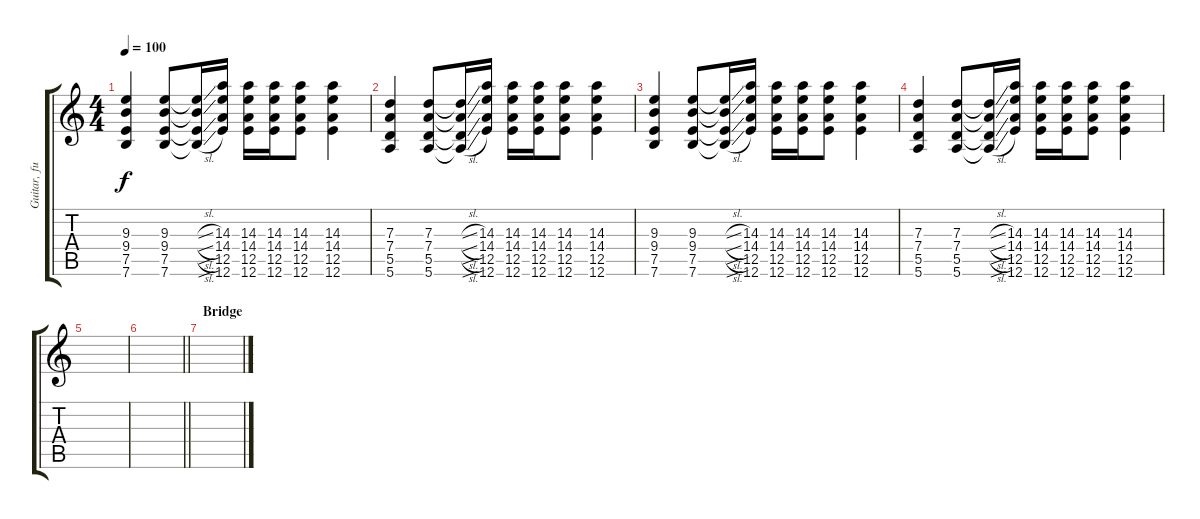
\track ("Guitar, fuzz pedal on" "Guitar, fu") {instrument overdrivenguitar}
\staff {score tabs}
\tuning (E4 B3 G3 D3 A2 E2) {hide}
\ts (4 4)
\tempo 100
\clef g2
\ks c
(9.3 9.4 7.5 7.6).4{dy f} (9.3 9.4 7.5 7.6).8 (9.3{sl t} 9.4{sl t} 7.5{sl t} 7.6{sl t}).16 (14.3 14.4 12.5 12.6).16 (14.3 14.4 12.5 12.6).16 (14.3 14.4 12.5 12.6).16 (14.3 14.4 12.5 12.6).8 (14.3 14.4 12.5 12.6).4 |
(7.3 7.4 5.5 5.6).4 (7.3 7.4 5.5 5.6).8 (7.3{sl t} 7.4{sl t} 5.5{sl t} 5.6{sl t}).16 (14.3 14.4 12.5 12.6).16 (14.3 14.4 12.5 12.6).16 (14.3 14.4 12.5 12.6).16 (14.3 14.4 12.5 12.6).8 (14.3 14.4 12.5 12.6).4 |
(9.3 9.4 7.5 7.6).4 (9.3 9.4 7.5 7.6).8 (9.3{sl t} 9.4{sl t} 7.5{sl t} 7.6{sl t}).16 (14.3 14.4 12.5 12.6).16 (14.3 14.4 12.5 12.6).16 (14.3 14.4 12.5 12.6).16 (14.3 14.4 12.5 12.6).8 (14.3 14.4 12.5 12.6).4 |
(7.3 7.4 5.5 5.6).4 (7.3 7.4 5.5 5.6).8 (7.3{sl t} 7.4{sl t} 5.5{sl t} 5.6{sl t}).16 (14.3 14.4 12.5 12.6).16 (14.3 14.4 12.5 12.6).16 (14.3 14.4 12.5 12.6).16 (14.3 14.4 12.5 12.6).8 (14.3 14.4 12.5 12.6).4 |
|
\barLineRight lightlight
|
\section ("" "Bridge")
